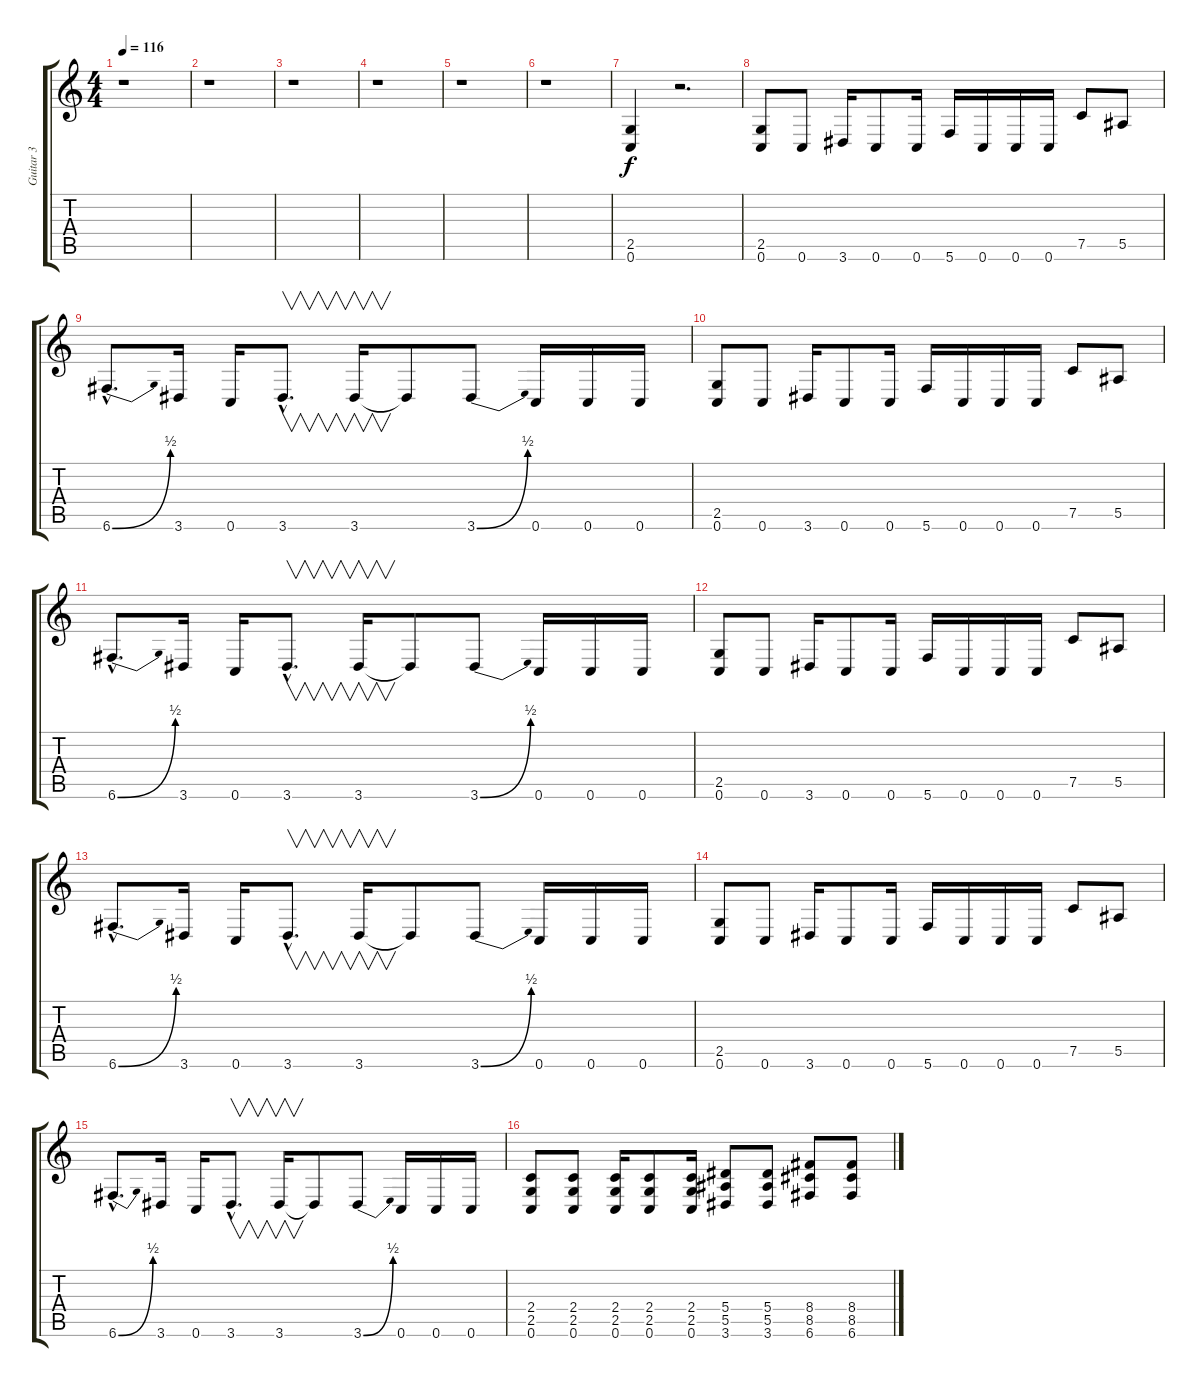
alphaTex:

\track ("Guitar 3" "Guitar 3") {instrument distortionguitar}
\staff {score tabs}
\tuning (C4 G3 Eb3 Bb2 F2 C2) {hide}
\ts (4 4)
\tempo 116
\clef g2
\ks c
r.1{dy f} |
r.1 |
r.1 |
r.1 |
r.1 |
r.1 |
(2.5 0.6).4 r.2{d} |
(2.5 0.6).8 0.6.8 3.6.16 0.6.8 0.6.16 5.6.16 0.6.16 0.6.16 0.6.16 7.5.8 5.5.8 |
6.6{be (bend 0 0 60 2) hac}.8{d} 3.6.16 0.6.16 3.6{hac}.8{v d} 3.6.16{v} 3.6{t}.8 3.6{be (bend 0 0 60 2)}.8 0.6.16 0.6.16 0.6.16 |
(2.5 0.6).8 0.6.8 3.6.16 0.6.8 0.6.16 5.6.16 0.6.16 0.6.16 0.6.16 7.5.8 5.5.8 |
6.6{be (bend 0 0 60 2) hac}.8{d} 3.6.16 0.6.16 3.6{hac}.8{v d} 3.6.16{v} 3.6{t}.8 3.6{be (bend 0 0 60 2)}.8 0.6.16 0.6.16 0.6.16 |
(2.5 0.6).8 0.6.8 3.6.16 0.6.8 0.6.16 5.6.16 0.6.16 0.6.16 0.6.16 7.5.8 5.5.8 |
6.6{be (bend 0 0 60 2) hac}.8{d} 3.6.16 0.6.16 3.6{hac}.8{v d} 3.6.16{v} 3.6{t}.8 3.6{be (bend 0 0 60 2)}.8 0.6.16 0.6.16 0.6.16 |
(2.5 0.6).8 0.6.8 3.6.16 0.6.8 0.6.16 5.6.16 0.6.16 0.6.16 0.6.16 7.5.8 5.5.8 |
6.6{be (bend 0 0 60 2) hac}.8{d} 3.6.16 0.6.16 3.6{hac}.8{v d} 3.6.16{v} 3.6{t}.8 3.6{be (bend 0 0 60 2)}.8 0.6.16 0.6.16 0.6.16 |
(2.4 2.5 0.6).8 (2.4 2.5 0.6).8 (2.4 2.5 0.6).16 (2.4 2.5 0.6).8 (2.4 2.5 0.6).16 (5.4 5.5 3.6).8 (5.4 5.5 3.6).8 (8.4 8.5 6.6).8 (8.4 8.5 6.6).8
